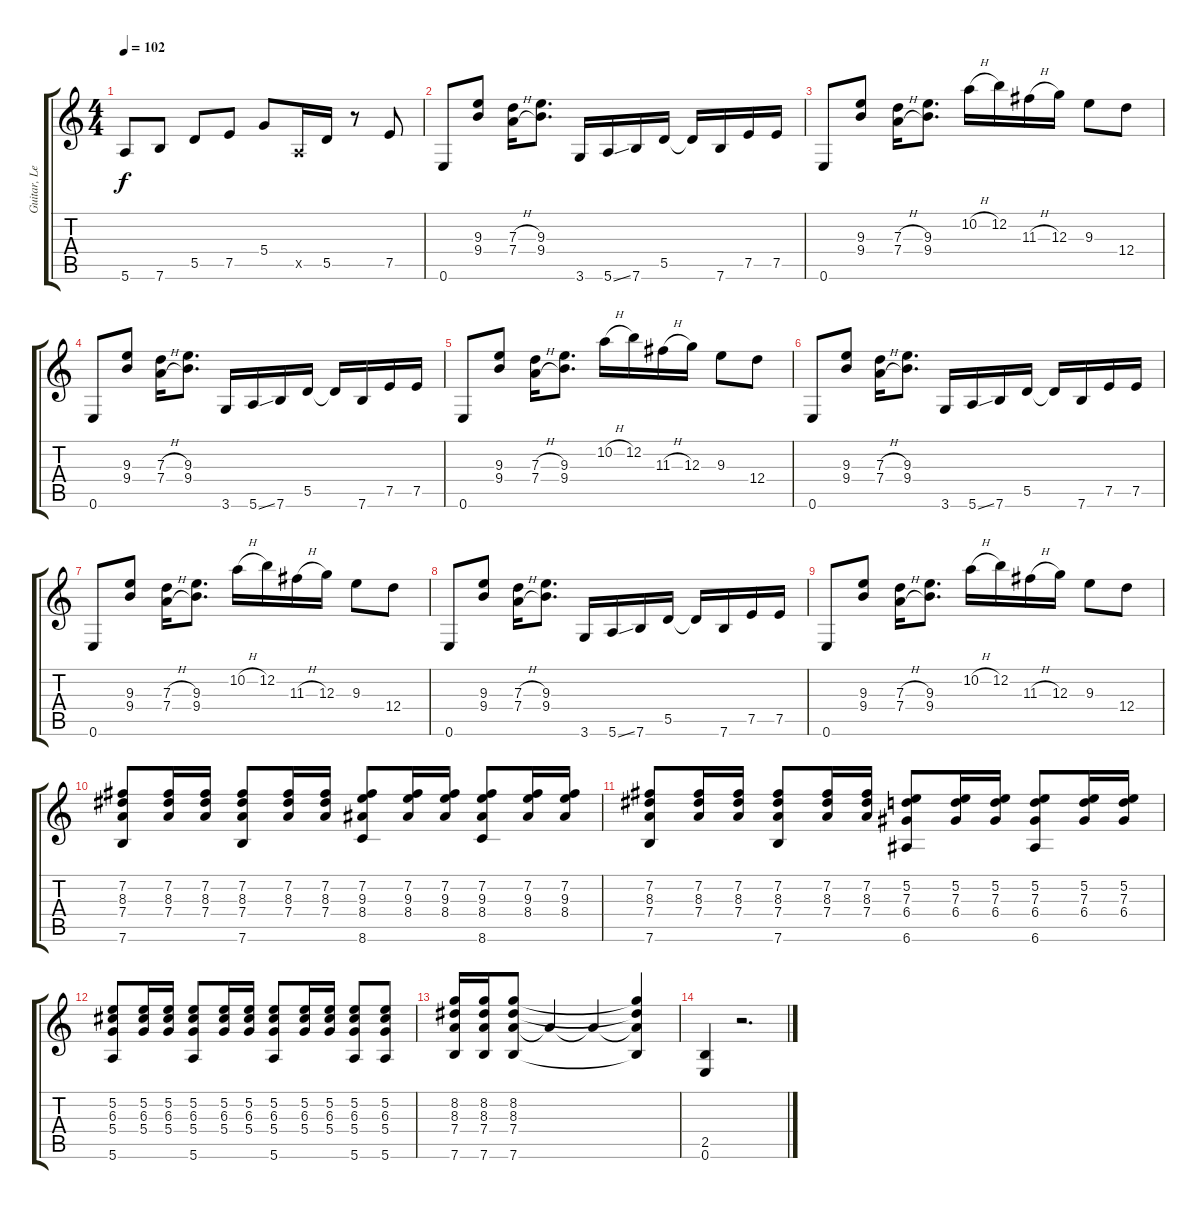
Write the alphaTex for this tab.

\track ("Guitar, Lead" "Guitar, Le") {instrument overdrivenguitar}
\staff {score tabs}
\tuning (E4 B3 G3 D3 A2 E2) {hide}
\ts (4 4)
\tempo 102
\clef g2
\ks c
5.6.8{dy f} 7.6.8 5.5.8 7.5.8 5.4.8 0.5{x}.16 5.5.16 r.8 7.5.8 |
0.6.8 (9.3 9.4).8 (7.3{h} 7.4{h}).16 (9.3 9.4).8{d} 3.6.16 5.6{ss}.16 7.6.16 5.5.16 5.5{t}.16 7.6.16 7.5.16 7.5.16 |
0.6.8 (9.3 9.4).8 (7.3{h} 7.4{h}).16 (9.3 9.4).8{d} 10.2{h}.16 12.2.16 11.3{h}.16 12.3.16 9.3.8 12.4.8 |
0.6.8 (9.3 9.4).8 (7.3{h} 7.4{h}).16 (9.3 9.4).8{d} 3.6.16 5.6{ss}.16 7.6.16 5.5.16 5.5{t}.16 7.6.16 7.5.16 7.5.16 |
0.6.8 (9.3 9.4).8 (7.3{h} 7.4{h}).16 (9.3 9.4).8{d} 10.2{h}.16 12.2.16 11.3{h}.16 12.3.16 9.3.8 12.4.8 |
0.6.8 (9.3 9.4).8 (7.3{h} 7.4{h}).16 (9.3 9.4).8{d} 3.6.16 5.6{ss}.16 7.6.16 5.5.16 5.5{t}.16 7.6.16 7.5.16 7.5.16 |
0.6.8 (9.3 9.4).8 (7.3{h} 7.4{h}).16 (9.3 9.4).8{d} 10.2{h}.16 12.2.16 11.3{h}.16 12.3.16 9.3.8 12.4.8 |
0.6.8 (9.3 9.4).8 (7.3{h} 7.4{h}).16 (9.3 9.4).8{d} 3.6.16 5.6{ss}.16 7.6.16 5.5.16 5.5{t}.16 7.6.16 7.5.16 7.5.16 |
0.6.8 (9.3 9.4).8 (7.3{h} 7.4{h}).16 (9.3 9.4).8{d} 10.2{h}.16 12.2.16 11.3{h}.16 12.3.16 9.3.8 12.4.8 |
(7.2 8.3 7.4 7.6).8 (7.2 8.3 7.4).16 (7.2 8.3 7.4).16 (7.2 8.3 7.4 7.6).8 (7.2 8.3 7.4).16 (7.2 8.3 7.4).16 (7.2 9.3 8.4 8.6).8 (7.2 9.3 8.4).16 (7.2 9.3 8.4).16 (7.2 9.3 8.4 8.6).8 (7.2 9.3 8.4).16 (7.2 9.3 8.4).16 |
(7.2 8.3 7.4 7.6).8 (7.2 8.3 7.4).16 (7.2 8.3 7.4).16 (7.2 8.3 7.4 7.6).8 (7.2 8.3 7.4).16 (7.2 8.3 7.4).16 (5.2 7.3 6.4 6.6).8 (5.2 7.3 6.4).16 (5.2 7.3 6.4).16 (5.2 7.3 6.4 6.6).8 (5.2 7.3 6.4).16 (5.2 7.3 6.4).16 |
(5.2 6.3 5.4 5.6).8 (5.2 6.3 5.4).16 (5.2 6.3 5.4).16 (5.2 6.3 5.4 5.6).8 (5.2 6.3 5.4).16 (5.2 6.3 5.4).16 (5.2 6.3 5.4 5.6).8 (5.2 6.3 5.4).16 (5.2 6.3 5.4).16 (5.2 6.3 5.4 5.6).8 (5.2 6.3 5.4 5.6).8 |
(8.2 8.3 7.4 7.6).16 (8.2 8.3 7.4 7.6).16 (8.2 8.3 7.4 7.6).8 7.4{t}.4 7.4{t}.4 (8.2{t} 8.3{t} 7.4{t} 7.6{t}).4 |
(2.5 0.6).4 r.2{d}
